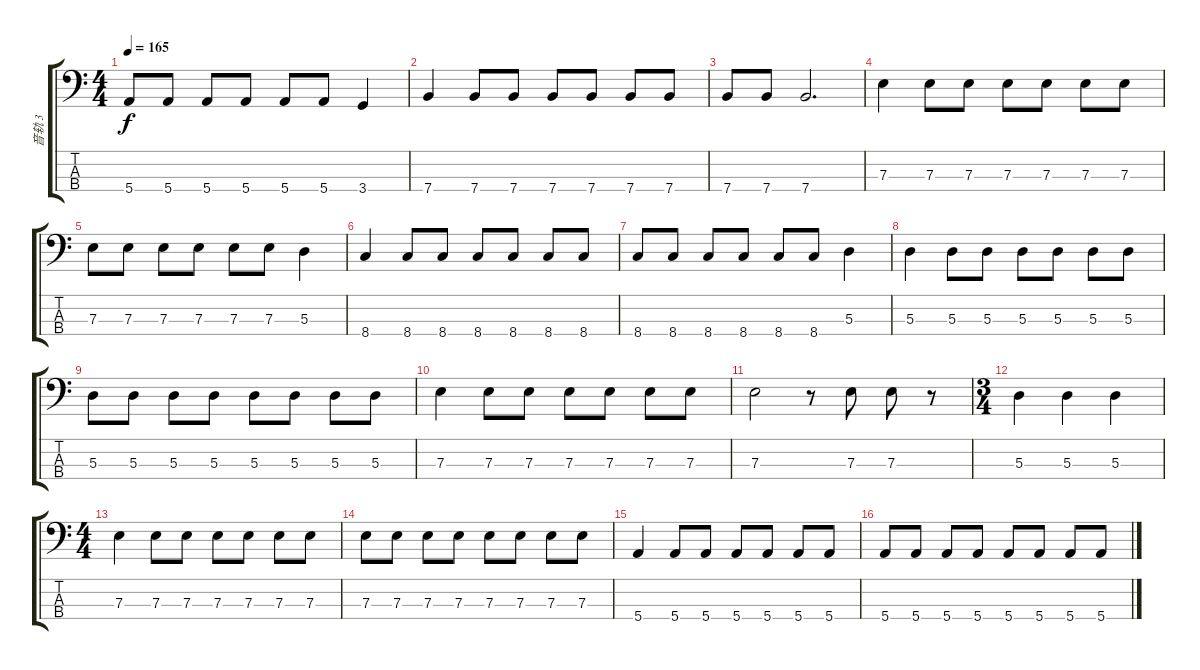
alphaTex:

\track ("音轨 3" "音轨 3") {instrument electricbassfinger}
\staff {score tabs}
\tuning (G2 D2 A1 E1) {hide}
\ts (4 4)
\tempo 165
\clef f4
\ks c
5.4.8{dy f} 5.4.8 5.4.8 5.4.8 5.4.8 5.4.8 3.4.4 |
7.4.4 7.4.8 7.4.8 7.4.8 7.4.8 7.4.8 7.4.8 |
7.4.8 7.4.8 7.4.2{d} |
7.3.4 7.3.8 7.3.8 7.3.8 7.3.8 7.3.8 7.3.8 |
7.3.8 7.3.8 7.3.8 7.3.8 7.3.8 7.3.8 5.3.4 |
8.4.4 8.4.8 8.4.8 8.4.8 8.4.8 8.4.8 8.4.8 |
8.4.8 8.4.8 8.4.8 8.4.8 8.4.8 8.4.8 5.3.4 |
5.3.4 5.3.8 5.3.8 5.3.8 5.3.8 5.3.8 5.3.8 |
5.3.8 5.3.8 5.3.8 5.3.8 5.3.8 5.3.8 5.3.8 5.3.8 |
7.3.4 7.3.8 7.3.8 7.3.8 7.3.8 7.3.8 7.3.8 |
7.3.2 r.8 7.3.8 7.3.8 r.8 |
\ts (3 4)
5.3.4 5.3.4 5.3.4 |
\ts (4 4)
7.3.4 7.3.8 7.3.8 7.3.8 7.3.8 7.3.8 7.3.8 |
7.3.8 7.3.8 7.3.8 7.3.8 7.3.8 7.3.8 7.3.8 7.3.8 |
5.4.4 5.4.8 5.4.8 5.4.8 5.4.8 5.4.8 5.4.8 |
5.4.8 5.4.8 5.4.8 5.4.8 5.4.8 5.4.8 5.4.8 5.4.8
